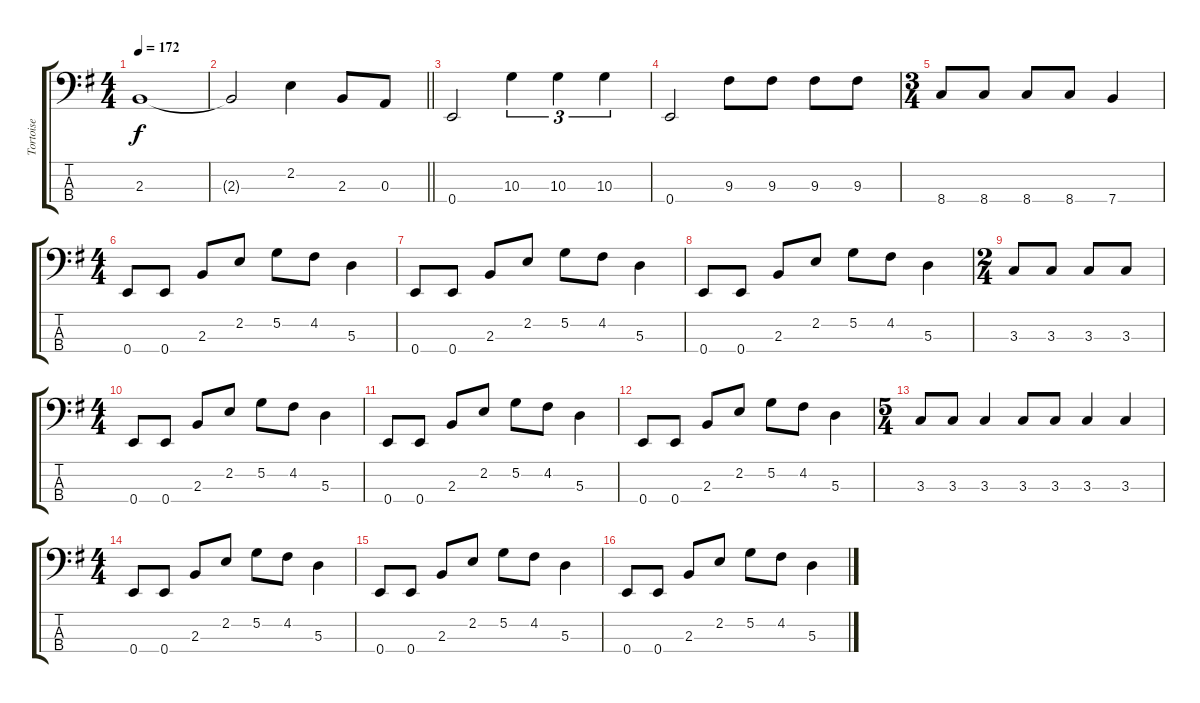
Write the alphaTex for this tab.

\track ("Tortoise" "Tortoise") {instrument electricbassfinger}
\staff {score tabs}
\tuning (G2 D2 A1 E1) {hide}
\ts (4 4)
\tempo 172
\clef f4
\ks g
2.3.1{dy f} |
\barLineRight lightlight
2.3{t}.2 2.2.4 2.3.8 0.3.8 |
\section ("" "")
0.4.2 10.3.4{tu (3 2)} 10.3.4{tu (3 2)} 10.3.4{tu (3 2)} |
0.4.2 9.3.8 9.3.8 9.3.8 9.3.8 |
\ts (3 4)
8.4.8 8.4.8 8.4.8 8.4.8 7.4.4 |
\ts (4 4)
0.4.8 0.4.8 2.3.8 2.2.8 5.2.8 4.2.8 5.3.4 |
0.4.8 0.4.8 2.3.8 2.2.8 5.2.8 4.2.8 5.3.4 |
0.4.8 0.4.8 2.3.8 2.2.8 5.2.8 4.2.8 5.3.4 |
\ts (2 4)
3.3.8 3.3.8 3.3.8 3.3.8 |
\ts (4 4)
0.4.8 0.4.8 2.3.8 2.2.8 5.2.8 4.2.8 5.3.4 |
0.4.8 0.4.8 2.3.8 2.2.8 5.2.8 4.2.8 5.3.4 |
0.4.8 0.4.8 2.3.8 2.2.8 5.2.8 4.2.8 5.3.4 |
\ts (5 4)
3.3.8 3.3.8 3.3.4 3.3.8 3.3.8 3.3.4 3.3.4 |
\ts (4 4)
0.4.8 0.4.8 2.3.8 2.2.8 5.2.8 4.2.8 5.3.4 |
0.4.8 0.4.8 2.3.8 2.2.8 5.2.8 4.2.8 5.3.4 |
0.4.8 0.4.8 2.3.8 2.2.8 5.2.8 4.2.8 5.3.4
